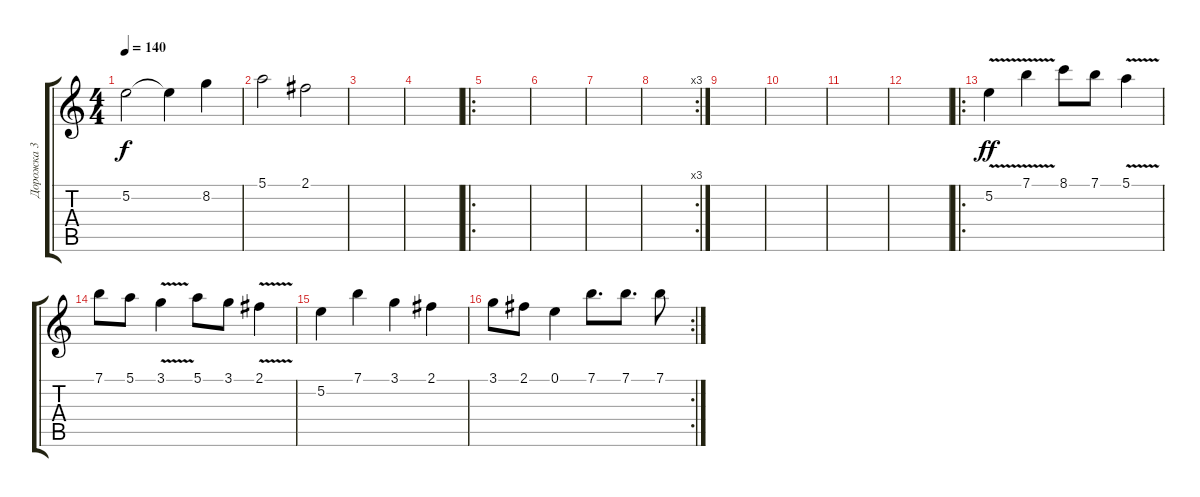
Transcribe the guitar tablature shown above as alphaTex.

\track ("Дорожка 3" "Дорожка 3") {instrument piccolo}
\staff {score tabs}
\tuning (E5 B4 G4 D4 A3 E3) {hide}
\ts (4 4)
\tempo 140
\clef g2
\ks c
5.2.2{dy f} 5.2{t}.4 8.2.4 |
5.1.2 2.1.2 |
|
|
\ro
|
|
|
\rc 3
|
|
|
|
|
\ro
5.2{v}.4{dy ff} 7.1{v}.4 8.1.8 7.1.8 5.1{v}.4 |
7.1.8 5.1.8 3.1{v}.4 5.1.8 3.1.8 2.1{v}.4 |
5.2.4 7.1.4 3.1.4 2.1.4 |
\rc 2
3.1.8 2.1.8 0.1.4 7.1.8{d} 7.1.8{d} 7.1.8
